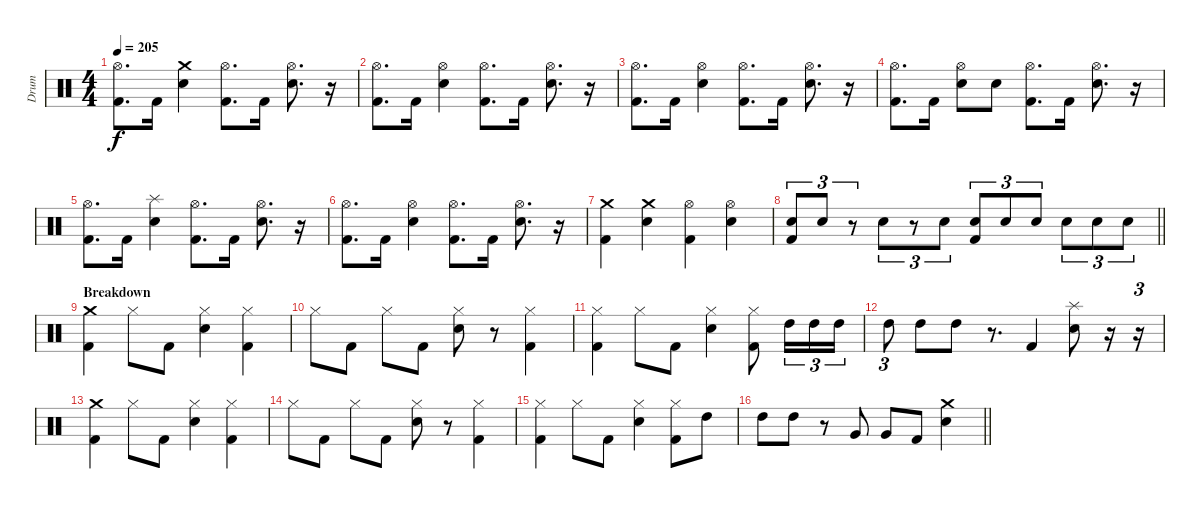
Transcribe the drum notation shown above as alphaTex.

\track ("Drum" "Drum") {instrument percussion}
\staff {score}
\articulation defaults
\ts (4 4)
\tempo 205
\clef neutral
\ks c
("Kick (hit) 2" "Hi-Hat (open)").8{d dy f} "Kick (hit) 2".16 ("Electric Snare (hit)" "Crash medium (hit)").4 ("Kick (hit) 2" "Hi-Hat (open)").8{d} "Kick (hit) 2".16 ("Electric Snare (hit)" "Hi-Hat (open)").8{d} r.16 |
("Kick (hit) 2" "Hi-Hat (open)").8{d} "Kick (hit) 2".16 ("Electric Snare (hit)" "Hi-Hat (open)").4 ("Kick (hit) 2" "Hi-Hat (open)").8{d} "Kick (hit) 2".16 ("Electric Snare (hit)" "Hi-Hat (open)").8{d} r.16 |
("Kick (hit) 2" "Hi-Hat (open)").8{d} "Kick (hit) 2".16 ("Electric Snare (hit)" "Hi-Hat (open)").4 ("Kick (hit) 2" "Hi-Hat (open)").8{d} "Kick (hit) 2".16 ("Electric Snare (hit)" "Hi-Hat (open)").8{d} r.16 |
("Kick (hit) 2" "Hi-Hat (open)").8{d} "Kick (hit) 2".16 ("Electric Snare (hit)" "Hi-Hat (open)").8 "Electric Snare (hit)".8 ("Kick (hit) 2" "Hi-Hat (open)").8{d} "Kick (hit) 2".16 ("Electric Snare (hit)" "Hi-Hat (open)").8{d} r.16 |
("Kick (hit) 2" "Hi-Hat (open)").8{d} "Kick (hit) 2".16 ("Electric Snare (hit)" "Splash (hit)").4 ("Kick (hit) 2" "Hi-Hat (open)").8{d} "Kick (hit) 2".16 ("Electric Snare (hit)" "Hi-Hat (open)").8{d} r.16 |
("Kick (hit) 2" "Hi-Hat (open)").8{d} "Kick (hit) 2".16 ("Electric Snare (hit)" "Hi-Hat (open)").4 ("Kick (hit) 2" "Hi-Hat (open)").8{d} "Kick (hit) 2".16 ("Electric Snare (hit)" "Hi-Hat (open)").8{d} r.16 |
("Kick (hit) 2" "Crash medium (hit)").4 ("Electric Snare (hit)" "Crash medium (hit)").4 ("Kick (hit) 2" "Hi-Hat (open)").4 ("Electric Snare (hit)" "Hi-Hat (open)").4 |
\barLineRight lightlight
("Electric Snare (hit)" "Kick (hit) 2").8{tu (3 2)} "Electric Snare (hit)".8{tu (3 2)} r.8{tu (3 2)} "Electric Snare (hit)".8{tu (3 2)} r.8{tu (3 2)} "Electric Snare (hit)".8{tu (3 2)} ("Electric Snare (hit)" "Kick (hit) 2").8{tu (3 2)} "Electric Snare (hit)".8{tu (3 2)} "Electric Snare (hit)".8{tu (3 2)} "Electric Snare (hit)".8{tu (3 2)} "Electric Snare (hit)".8{tu (3 2)} "Electric Snare (hit)".8{tu (3 2)} |
\section ("" "Breakdown")
("Kick (hit) 2" "Crash medium (hit)").4 "Hi-Hat (closed)".8 "Kick (hit) 2".8 ("Electric Snare (hit)" "Hi-Hat (closed)").4 ("Kick (hit) 2" "Hi-Hat (closed)").4 |
"Hi-Hat (closed)".8 "Kick (hit) 2".8 "Hi-Hat (closed)".8 "Kick (hit) 2".8 ("Electric Snare (hit)" "Hi-Hat (closed)").8 r.8 ("Kick (hit) 2" "Hi-Hat (closed)").4 |
("Kick (hit) 2" "Hi-Hat (closed)").4 "Hi-Hat (closed)".8 "Kick (hit) 2".8 ("Electric Snare (hit)" "Hi-Hat (closed)").4 ("Kick (hit) 2" "Hi-Hat (closed)").8 "High Tom (hit)".16{tu (3 2)} "High Tom (hit)".16{tu (3 2)} "High Tom (hit)".16{tu (3 2)} |
"High Tom (hit)".8{tu (3 2)} "High Tom (hit)".8 "High Tom (hit)".8 r.8{d} "Kick (hit) 2".4 ("Electric Snare (hit)" "Splash (hit)").8 r.16 r.16{tu (3 2)} |
("Kick (hit) 2" "Crash medium (hit)").4 "Hi-Hat (closed)".8 "Kick (hit) 2".8 ("Electric Snare (hit)" "Hi-Hat (closed)").4 ("Kick (hit) 2" "Hi-Hat (closed)").4 |
"Hi-Hat (closed)".8 "Kick (hit) 2".8 "Hi-Hat (closed)".8 "Kick (hit) 2".8 ("Electric Snare (hit)" "Hi-Hat (closed)").8 r.8 ("Kick (hit) 2" "Hi-Hat (closed)").4 |
("Kick (hit) 2" "Hi-Hat (closed)").4 "Hi-Hat (closed)".8 "Kick (hit) 2".8 ("Electric Snare (hit)" "Hi-Hat (closed)").4 ("Kick (hit) 2" "Hi-Hat (closed)").8 "High Tom (hit)".8 |
\barLineRight lightlight "High Tom (hit)".8 "High Tom (hit)".8
r.8 "Very Low Tom (hit)".8 "Very Low Tom (hit)".8 "Kick (hit) 2".8 ("Electric Snare (hit)" "Crash medium (hit)").4
